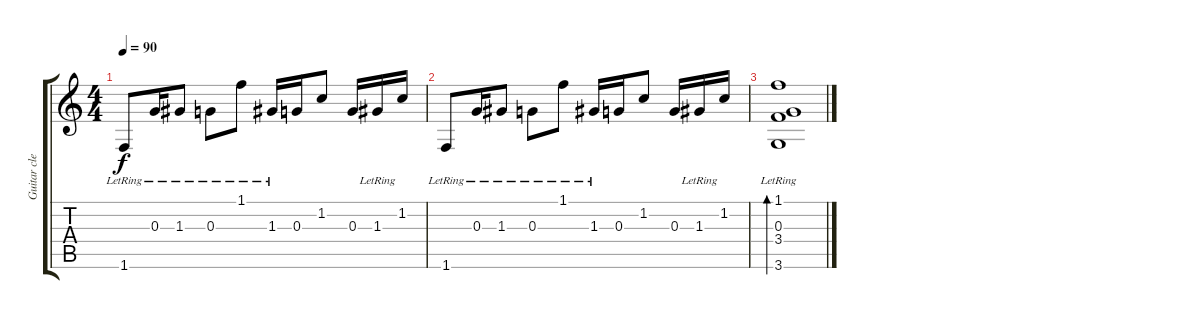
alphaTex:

\track ("Guitar clean" "Guitar cle") {instrument electricguitarclean}
\staff {score tabs}
\tuning (E4 B3 G3 D3 A2 E2) {hide}
\ts (4 4)
\tempo 90
\clef g2
\ks c
1.6{lr}.8{dy f} 0.3{lr}.16 1.3{lr}.8 0.3{lr}.8 1.1{lr}.8 1.3{lr}.16 0.3.16 1.2.8 0.3.16 1.3{lr}.16 1.2.16 |
1.6{lr}.8 0.3{lr}.16 1.3{lr}.8 0.3{lr}.8 1.1{lr}.8 1.3{lr}.16 0.3.16 1.2.8 0.3.16 1.3{lr}.16 1.2.16 |
(1.1{lr} 0.3{lr} 3.4{lr} 3.6{lr}).1{bd 60}
